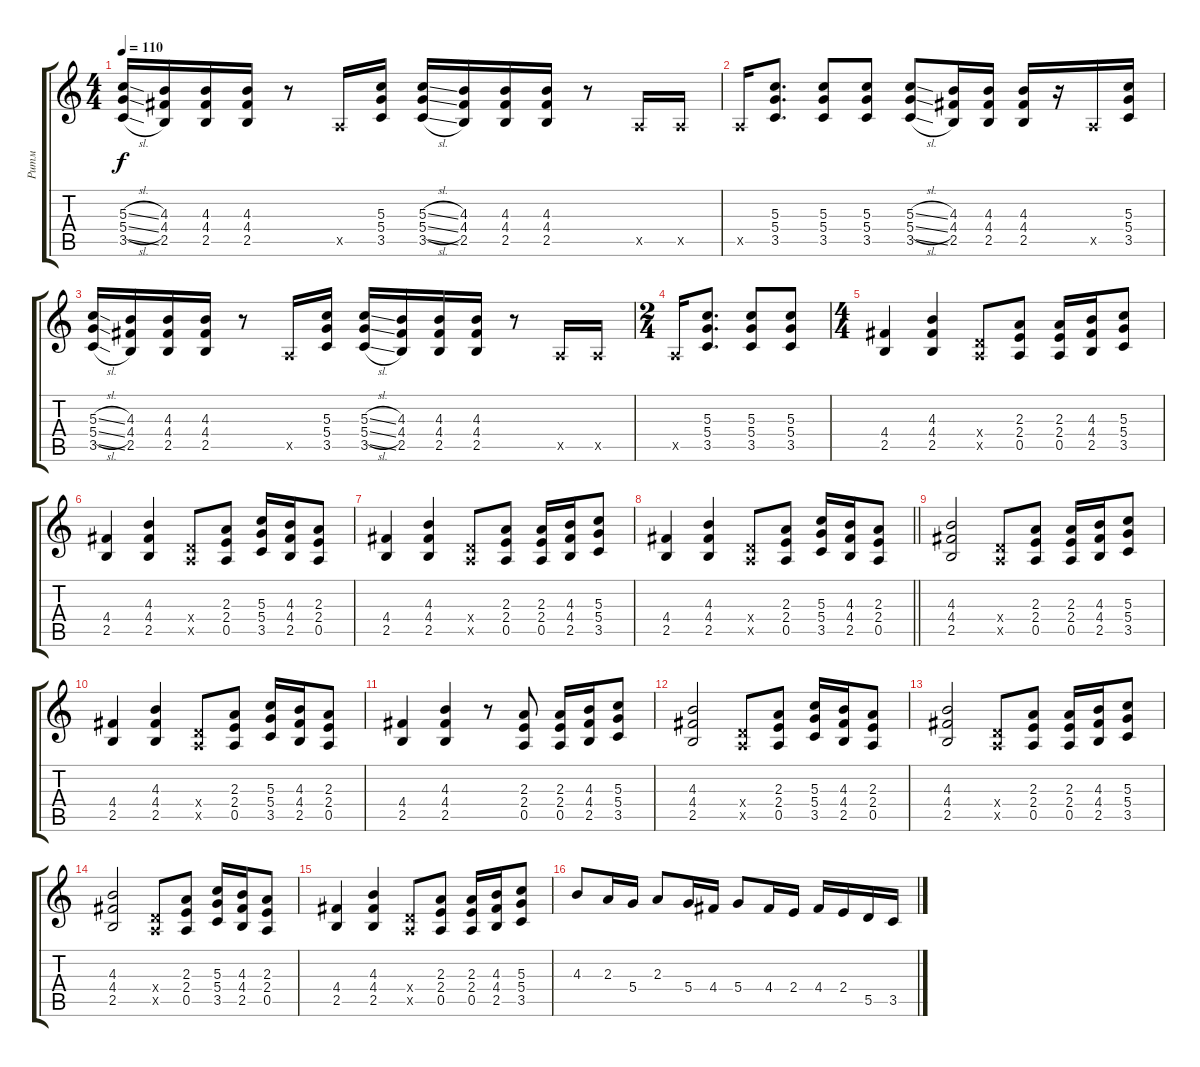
\track ("Ритм" "Ритм") {instrument overdrivenguitar}
\staff {score tabs}
\tuning (E4 B3 G3 D3 A2 E2) {hide}
\ts (4 4)
\tempo 110
\clef g2
\ks c
(5.3{sl} 5.4{sl} 3.5{sl}).16{dy f} (4.3 4.4 2.5).16 (4.3 4.4 2.5).16 (4.3 4.4 2.5).16 r.8 0.5{x}.16 (5.3 5.4 3.5).16 (5.3{sl} 5.4{sl} 3.5{sl}).16 (4.3 4.4 2.5).16 (4.3 4.4 2.5).16 (4.3 4.4 2.5).16 r.8 0.5{x}.16 0.5{x}.16 |
0.5{x}.16 (5.3 5.4 3.5).8{d} (5.3 5.4 3.5).8 (5.3 5.4 3.5).8 (5.3{sl} 5.4{sl} 3.5{sl}).8 (4.3 4.4 2.5).16 (4.3 4.4 2.5).16 (4.3 4.4 2.5).16 r.16 0.5{x}.16 (5.3 5.4 3.5).16 |
(5.3{sl} 5.4{sl} 3.5{sl}).16 (4.3 4.4 2.5).16 (4.3 4.4 2.5).16 (4.3 4.4 2.5).16 r.8 0.5{x}.16 (5.3 5.4 3.5).16 (5.3{sl} 5.4{sl} 3.5{sl}).16 (4.3 4.4 2.5).16 (4.3 4.4 2.5).16 (4.3 4.4 2.5).16 r.8 0.5{x}.16 0.5{x}.16 |
\ts (2 4)
0.5{x}.16 (5.3 5.4 3.5).8{d} (5.3 5.4 3.5).8 (5.3 5.4 3.5).8 |
\ts (4 4)
(4.4 2.5).4 (4.3 4.4 2.5).4 (0.4{x} 0.5{x}).8 (2.3 2.4 0.5).8 (2.3 2.4 0.5).16 (4.3 4.4 2.5).16 (5.3 5.4 3.5).8 |
(4.4 2.5).4 (4.3 4.4 2.5).4 (0.4{x} 0.5{x}).8 (2.3 2.4 0.5).8 (5.3 5.4 3.5).16 (4.3 4.4 2.5).16 (2.3 2.4 0.5).8 |
(4.4 2.5).4 (4.3 4.4 2.5).4 (0.4{x} 0.5{x}).8 (2.3 2.4 0.5).8 (2.3 2.4 0.5).16 (4.3 4.4 2.5).16 (5.3 5.4 3.5).8 |
\barLineRight lightlight
(4.4 2.5).4 (4.3 4.4 2.5).4 (0.4{x} 0.5{x}).8 (2.3 2.4 0.5).8 (5.3 5.4 3.5).16 (4.3 4.4 2.5).16 (2.3 2.4 0.5).8 |
(4.3 4.4 2.5).2 (0.4{x} 0.5{x}).8 (2.3 2.4 0.5).8 (2.3 2.4 0.5).16 (4.3 4.4 2.5).16 (5.3 5.4 3.5).8 |
(4.4 2.5).4 (4.3 4.4 2.5).4 (0.4{x} 0.5{x}).8 (2.3 2.4 0.5).8 (5.3 5.4 3.5).16 (4.3 4.4 2.5).16 (2.3 2.4 0.5).8 |
(4.4 2.5).4 (4.3 4.4 2.5).4 r.8 (2.3 2.4 0.5).8 (2.3 2.4 0.5).16 (4.3 4.4 2.5).16 (5.3 5.4 3.5).8 |
(4.3 4.4 2.5).2 (0.4{x} 0.5{x}).8 (2.3 2.4 0.5).8 (5.3 5.4 3.5).16 (4.3 4.4 2.5).16 (2.3 2.4 0.5).8 |
(4.3 4.4 2.5).2 (0.4{x} 0.5{x}).8 (2.3 2.4 0.5).8 (2.3 2.4 0.5).16 (4.3 4.4 2.5).16 (5.3 5.4 3.5).8 |
(4.3 4.4 2.5).2 (0.4{x} 0.5{x}).8 (2.3 2.4 0.5).8 (5.3 5.4 3.5).16 (4.3 4.4 2.5).16 (2.3 2.4 0.5).8 |
(4.4 2.5).4 (4.3 4.4 2.5).4 (0.4{x} 0.5{x}).8 (2.3 2.4 0.5).8 (2.3 2.4 0.5).16 (4.3 4.4 2.5).16 (5.3 5.4 3.5).8 |
4.3.8 2.3.16 5.4.16 2.3.8 5.4.16 4.4.16 5.4.8 4.4.16 2.4.16 4.4.16 2.4.16 5.5.16 3.5.16
